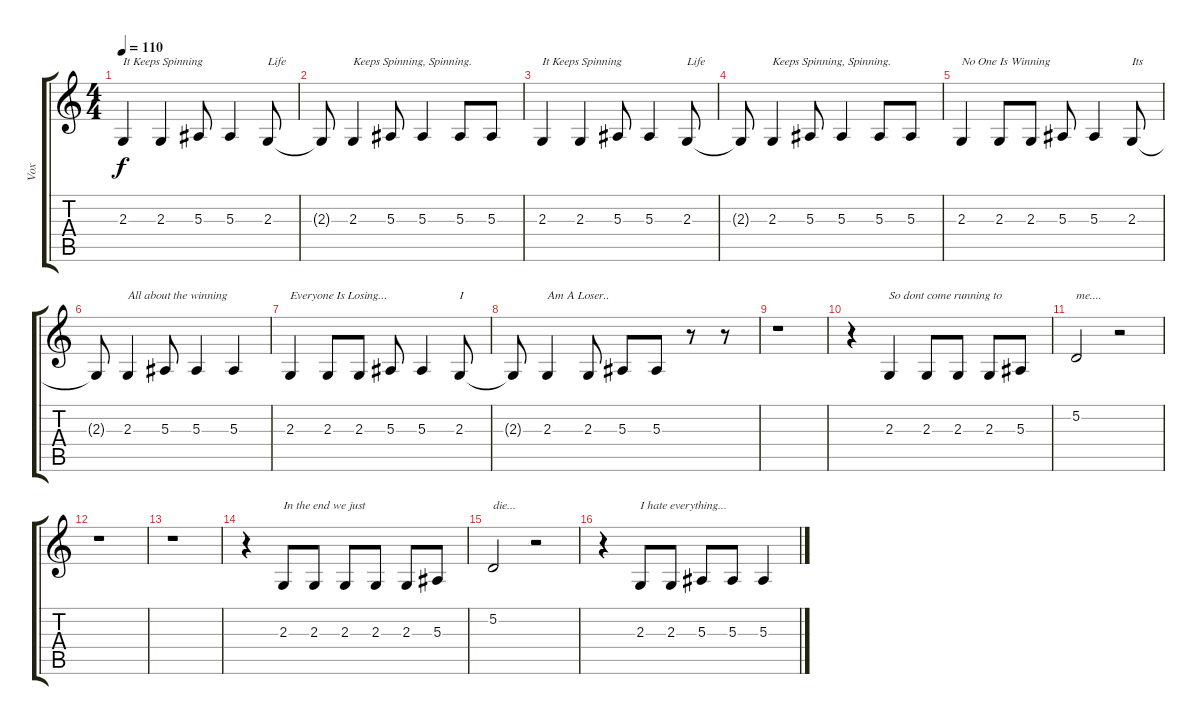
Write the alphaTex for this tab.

\track ("Vox" "Vox") {instrument lead2sawtooth}
\staff {score tabs}
\tuning (D4 A3 F3 C3 G2 D2) {hide}
\ts (4 4)
\tempo 110
\clef g2
\ks c
2.3.4{txt "It Keeps Spinning" dy f} 2.3.4 5.3.8 5.3.4 2.3.8{txt "Life"} |
2.3{t}.8 2.3.4{txt "Keeps Spinning, Spinning."} 5.3.8 5.3.4 5.3.8 5.3.8 |
2.3.4{txt "It Keeps Spinning"} 2.3.4 5.3.8 5.3.4 2.3.8{txt "Life"} |
2.3{t}.8 2.3.4{txt "Keeps Spinning, Spinning."} 5.3.8 5.3.4 5.3.8 5.3.8 |
2.3.4{txt "No One Is Winning"} 2.3.8 2.3.8 5.3.8 5.3.4 2.3.8{txt "Its"} |
2.3{t}.8 2.3.4{txt "All about the winning"} 5.3.8 5.3.4 5.3.4 |
2.3.4{txt "Everyone Is Losing..."} 2.3.8 2.3.8 5.3.8 5.3.4 2.3.8{txt "I"} |
2.3{t}.8 2.3.4{txt "Am A Loser.."} 2.3.8 5.3.8 5.3.8 r.8 r.8 |
r.1 |
r.4 2.3.4{txt "So dont come running to"} 2.3.8 2.3.8 2.3.8 5.3.8 |
5.2.2{txt "me...."} r.2 |
r.1 |
r.1 |
r.4 2.3.8{txt "In the end we just"} 2.3.8 2.3.8 2.3.8 2.3.8 5.3.8 |
5.2.2{txt "die..."} r.2 |
r.4 2.3.8{txt "I hate everything..."} 2.3.8 5.3.8 5.3.8 5.3.4
